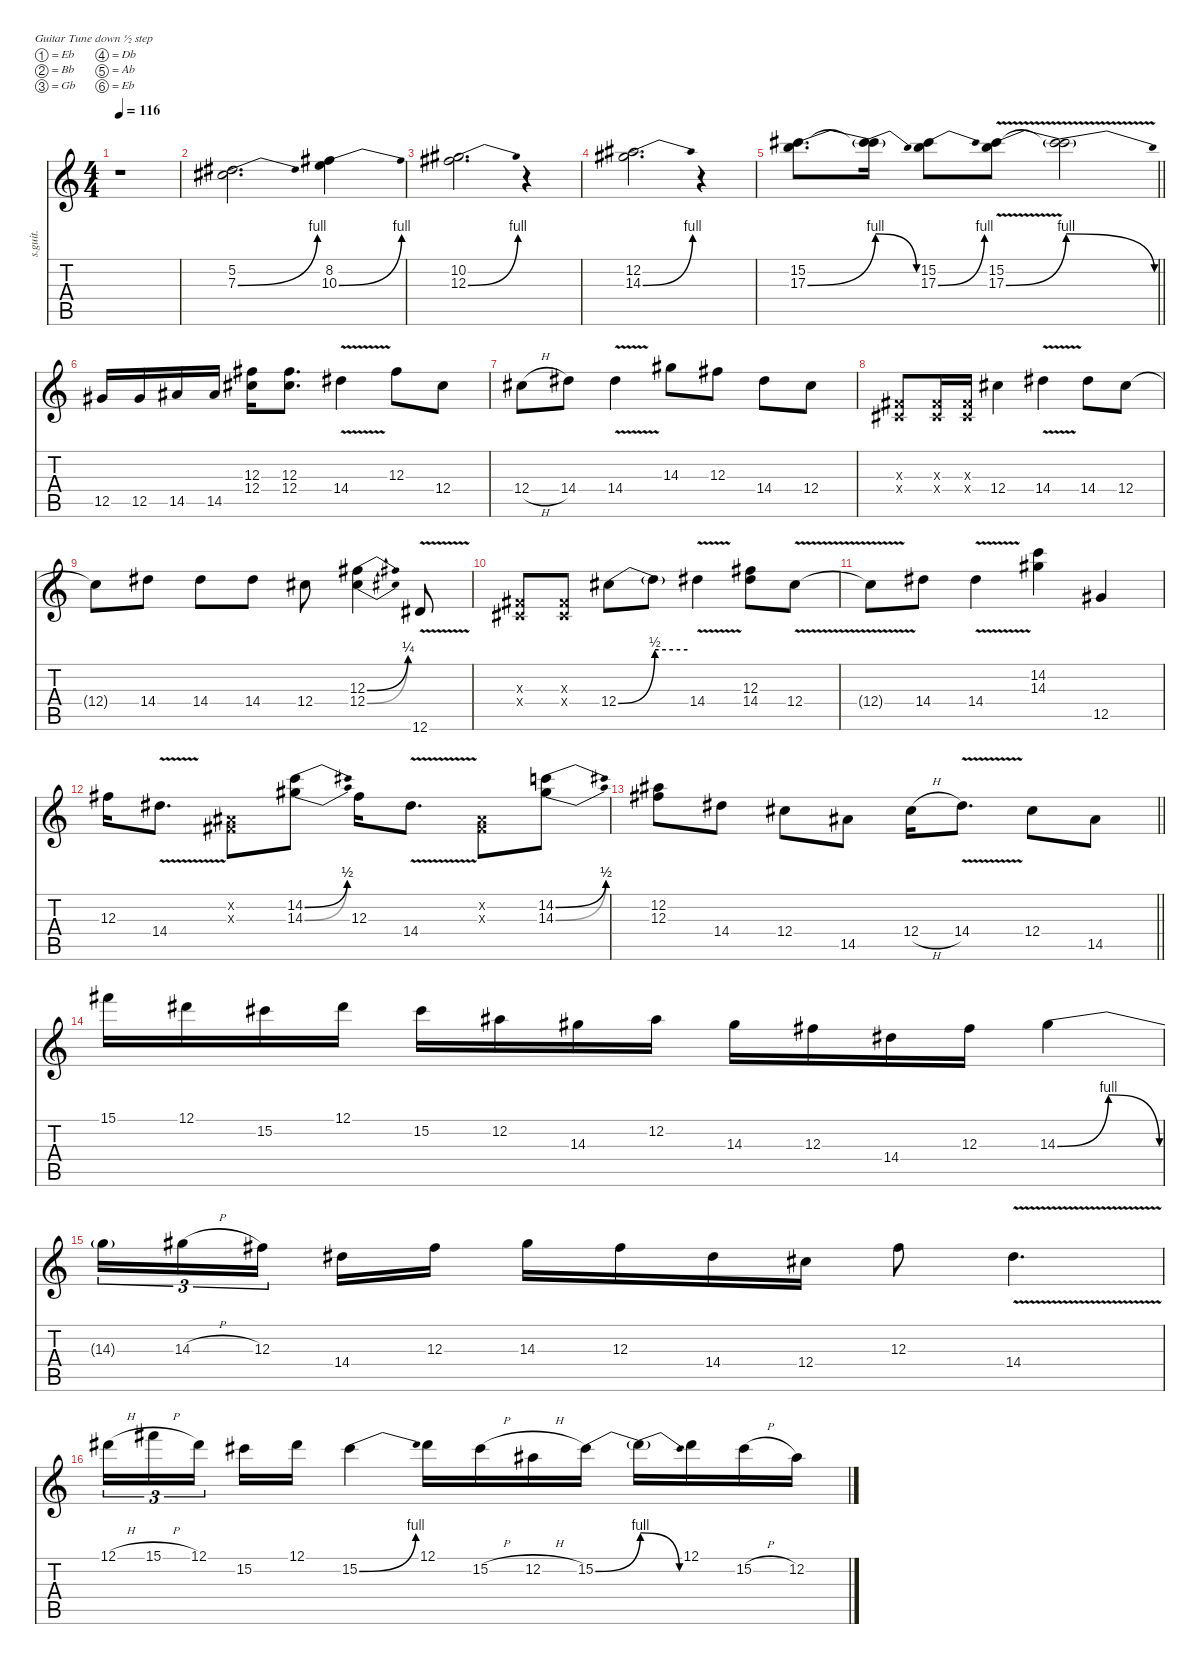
\defaultSystemsLayout 4
\hideDynamics
\bracketExtendMode nobrackets
\otherSystemsTrackNameOrientation horizontal
\track ("Clean solo" "s.guit.") {instrument acousticguitarsteel}
\staff {score tabs}
\tuning (Eb4 Bb3 Gb3 Db3 Ab2 Eb2)
\ts (4 4)
\tempo 116
\clef g2
\ks c
r.1{dy f beam Down} |
(5.2{acc #} 7.3{be (bend 0 0 30 4) acc #}).2{d beam Down} (8.2{acc #} 10.3{be (bend 0 0 30 4)}).4{beam Down} |
(10.2{acc #} 12.3{be (bend 0 0 30 4) acc #}).2{d beam Down} r.4{beam Down} |
(12.2{acc #} 14.3{be (bend 0 0 30 4) acc #}).2{d beam Down} r.4{beam Down} |
\barLineRight lightlight
(15.2{acc #} 17.3{be (bend 0 0 60 4)}).8{d beam Down} (15.2{t acc #} 17.3{be (release 0 4 60 0) t}).16{beam Down} (15.2{acc #} 17.3{be (bend 0 0 15 4)}).8{beam Down} (15.2{acc #} 17.3{be (bend 0 0 60 4) v}).8{beam Down} (15.2{t acc #} 17.3{be (release 0 4 60 0) t}).2{beam Down} |
12.5{acc #}.16{beam Up} 12.5{acc #}.16{beam Up} 14.5{acc #}.16{beam Up} 14.5{acc #}.16{beam Up} (12.3{acc #} 12.4{acc #}).16{beam Down} (12.3{acc #} 12.4{acc #}).8{d beam Down} 14.4{v acc #}.4{beam Down} 12.3{acc #}.8{beam Down} 12.4{acc #}.8{beam Down} |
12.4{h acc #}.8{beam Down} 14.4{acc #}.8{beam Down} 14.4{v acc #}.4{beam Down} 14.3{acc #}.8{beam Down} 12.3{acc #}.8{beam Down} 14.4{acc #}.8{beam Down} 12.4{acc #}.8{beam Down} |
(0.3{x acc #} 0.4{x acc #}).8{beam Up} (0.3{x acc #} 0.4{x acc #}).16{beam Up} (0.3{x acc #} 0.4{x acc #}).16{beam Up} 12.4{acc #}.4{beam Down} 14.4{v acc #}.4{beam Down} 14.4{acc #}.8{beam Down} 12.4{acc #}.8{beam Down} |
12.4{t acc #}.8{beam Down} 14.4{acc #}.8{beam Down} 14.4{acc #}.8{beam Down} 14.4{acc #}.8{beam Down} 12.4{acc #}.8{beam Down} (12.3{be (bend 0 0 30 1) acc #} 12.4{be (bend 0 0 30 1) acc #}).4{beam Down} 12.6{v acc #}.8{beam Up} |
(0.3{x acc #} 0.4{x acc #}).8{beam Up} (0.3{x acc #} 0.4{x acc #}).8{beam Up} 12.4{be (bend 0 0 60 2) acc #}.8{beam Down} 12.4{be (hold 0 2 60 2) t}.8{beam Down} 14.4{v acc #}.4{beam Down} (12.3{acc #} 14.4{acc #}).8{beam Down} 12.4{v acc #}.8{beam Down} |
12.4{v t acc #}.8{beam Down} 14.4{acc #}.8{beam Down} 14.4{v acc #}.4{beam Down} (14.2 14.3{acc #}).4{beam Down} 12.5{acc #}.4{beam Up} |
12.3{acc #}.16{beam Down} 14.4{v acc #}.8{d beam Down} (0.2{x acc #} 0.3{x acc #}).8{beam Down} (14.2{be (bend 0 0 30 2)} 14.3{be (bend 0 0 30 2) acc #}).8{beam Down} 12.3{acc #}.16{beam Down} 14.4{v acc #}.8{d beam Down} (0.2{x acc #} 0.3{x acc #}).8{beam Down} (14.2{be (bend 0 0 30 2)} 14.3{be (bend 0 0 30 2) acc #}).8{beam Down} |
\barLineRight lightlight
(12.2{acc #} 12.3{acc #}).8{beam Down} 14.4{acc #}.8{beam Down} 12.4{acc #}.8{beam Down} 14.5{acc #}.8{beam Down} 12.4{h acc #}.16{beam Down} 14.4{v acc #}.8{d beam Down} 12.4{acc #}.8{beam Down} 14.5{acc #}.8{beam Down} |
15.1{acc #}.16{beam Down} 12.1{acc #}.16{beam Down} 15.2{acc #}.16{beam Down} 12.1{acc #}.16{beam Down} 15.2{acc #}.16{beam Down} 12.2{acc #}.16{beam Down} 14.3{acc #}.16{beam Down} 12.2{acc #}.16{beam Down} 14.3{acc #}.16{beam Down} 12.3{acc #}.16{beam Down} 14.4{acc #}.16{beam Down} 12.3{acc #}.16{beam Down} 14.3{be (bendrelease 0 0 30 4 30 4 60 0) acc #}.4{beam Down} |
14.3{be (hold 0 0 60 0) t acc #}.16{tu (3 2) beam Down} 14.3{h acc #}.16{tu (3 2) beam Down} 12.3{acc #}.16{tu (3 2) beam Down} 14.4{acc #}.16{beam Down} 12.3{acc #}.16{beam Down} 14.3{acc #}.16{beam Down} 12.3{acc #}.16{beam Down} 14.4{acc #}.16{beam Down} 12.4{acc #}.16{beam Down} 12.3{acc #}.8{beam Down} 14.4{v acc #}.4{d beam Down} |
12.1{h acc #}.16{tu (3 2) beam Down} 15.1{h acc #}.16{tu (3 2) beam Down} 12.1{acc #}.16{tu (3 2) beam Down} 15.2{acc #}.16{beam Down} 12.1{acc #}.16{beam Down} 15.2{be (bend 0 0 30 4) acc #}.4{beam Down} 12.1{acc #}.16{beam Down} 15.2{h acc #}.16{beam Down} 12.2{h acc #}.16{beam Down} 15.2{be (bend 0 0 60 4) acc #}.16{beam Down} 15.2{be (release 0 4 60 0) t}.16{beam Down} 12.1{acc #}.16{beam Down} 15.2{h acc #}.16{beam Down} 12.2{acc #}.16{beam Down}
